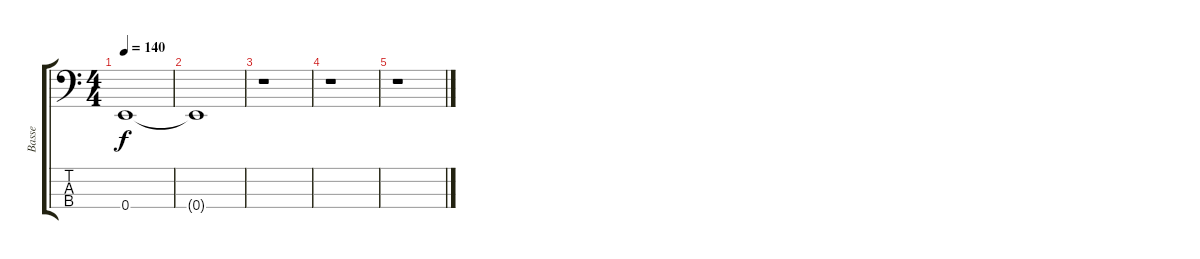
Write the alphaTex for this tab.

\track ("Basse" "Basse") {instrument acousticguitarnylon}
\staff {score tabs}
\tuning (G2 D2 A1 E1) {hide}
\ts (4 4)
\tempo 140
\clef f4
\ks c
0.4.1{dy f} |
0.4{t}.1 |
r.1 |
r.1 |
r.1
